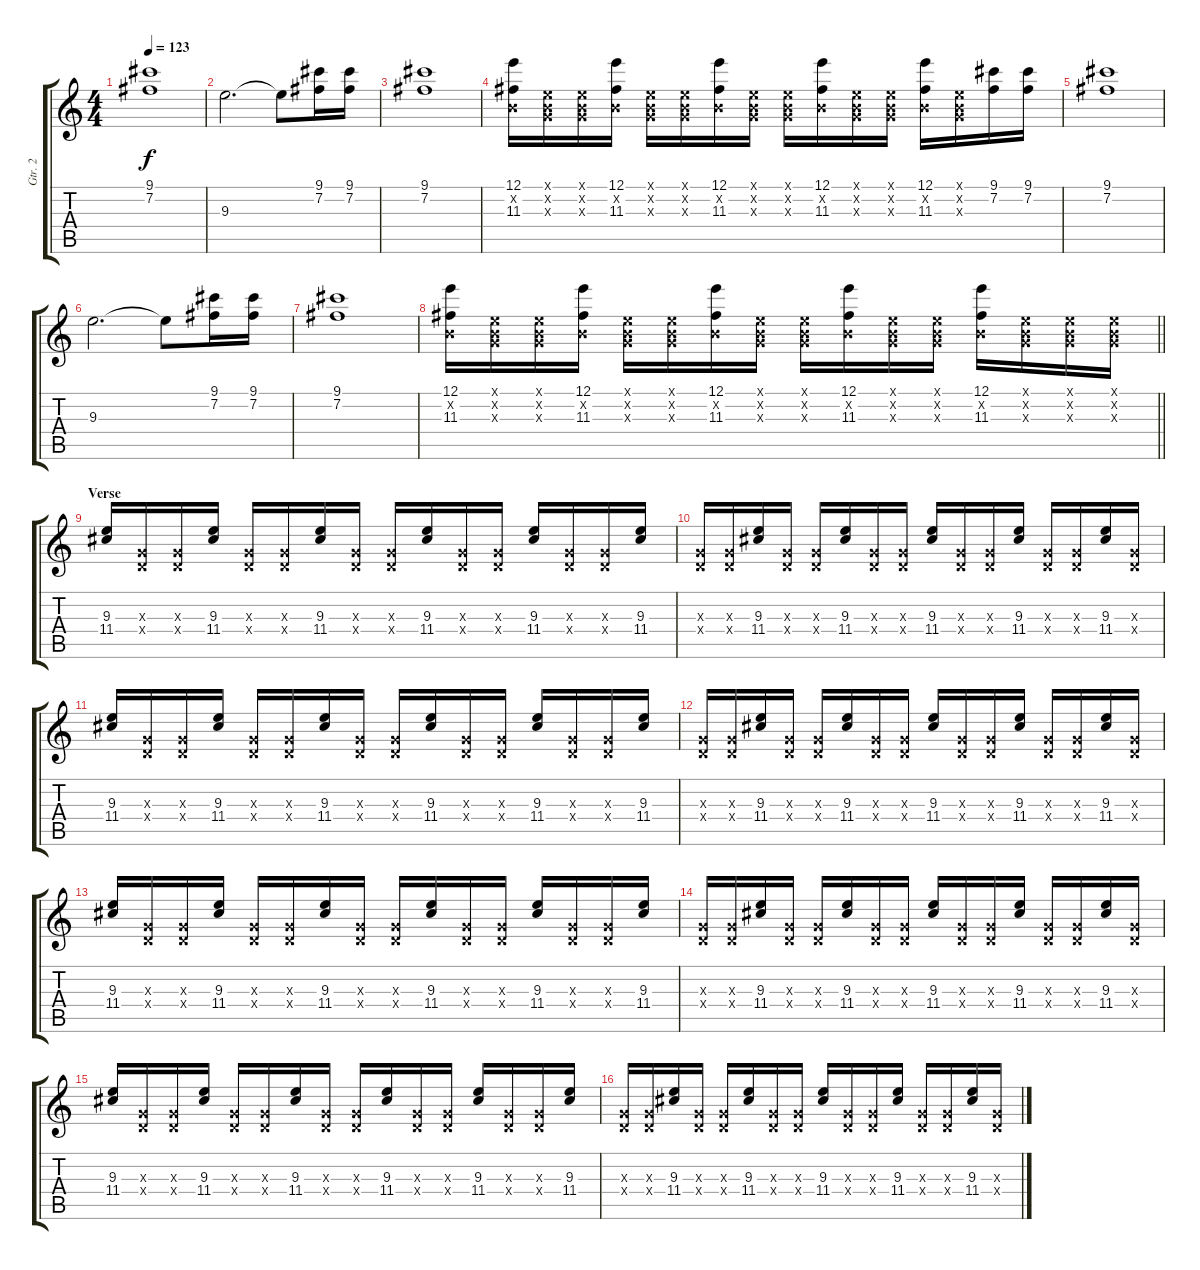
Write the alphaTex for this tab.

\track ("Gtr. 2" "Gtr. 2") {instrument electricguitarclean}
\staff {score tabs}
\tuning (E4 B3 G3 D3 A2 E2) {hide}
\ts (4 4)
\tempo 123
\clef g2
\ks c
(9.1 7.2).1{dy f} |
9.3.2{d} 9.3{t}.8 (9.1 7.2).16 (9.1 7.2).16 |
(9.1 7.2).1 |
(12.1 0.2{x} 11.3).16 (0.1{x} 0.2{x} 0.3{x}).16 (0.1{x} 0.2{x} 0.3{x}).16 (12.1 0.2{x} 11.3).16 (0.1{x} 0.2{x} 0.3{x}).16 (0.1{x} 0.2{x} 0.3{x}).16 (12.1 0.2{x} 11.3).16 (0.1{x} 0.2{x} 0.3{x}).16 (0.1{x} 0.2{x} 0.3{x}).16 (12.1 0.2{x} 11.3).16 (0.1{x} 0.2{x} 0.3{x}).16 (0.1{x} 0.2{x} 0.3{x}).16 (12.1 0.2{x} 11.3).16 (0.1{x} 0.2{x} 0.3{x}).16 (9.1 7.2).16 (9.1 7.2).16 |
(9.1 7.2).1 |
9.3.2{d} 9.3{t}.8 (9.1 7.2).16 (9.1 7.2).16 |
(9.1 7.2).1 |
\barLineRight lightlight
(12.1 0.2{x} 11.3).16 (0.1{x} 0.2{x} 0.3{x}).16 (0.1{x} 0.2{x} 0.3{x}).16 (12.1 0.2{x} 11.3).16 (0.1{x} 0.2{x} 0.3{x}).16 (0.1{x} 0.2{x} 0.3{x}).16 (12.1 0.2{x} 11.3).16 (0.1{x} 0.2{x} 0.3{x}).16 (0.1{x} 0.2{x} 0.3{x}).16 (12.1 0.2{x} 11.3).16 (0.1{x} 0.2{x} 0.3{x}).16 (0.1{x} 0.2{x} 0.3{x}).16 (12.1 0.2{x} 11.3).16 (0.1{x} 0.2{x} 0.3{x}).16 (0.1{x} 0.2{x} 0.3{x}).16 (0.1{x} 0.2{x} 0.3{x}).16 |
\section ("" "Verse")
(9.3 11.4).16 (0.3{x} 0.4{x}).16 (0.3{x} 0.4{x}).16 (9.3 11.4).16 (0.3{x} 0.4{x}).16 (0.3{x} 0.4{x}).16 (9.3 11.4).16 (0.3{x} 0.4{x}).16 (0.3{x} 0.4{x}).16 (9.3 11.4).16 (0.3{x} 0.4{x}).16 (0.3{x} 0.4{x}).16 (9.3 11.4).16 (0.3{x} 0.4{x}).16 (0.3{x} 0.4{x}).16 (9.3 11.4).16 |
(0.3{x} 0.4{x}).16 (0.3{x} 0.4{x}).16 (9.3 11.4).16 (0.3{x} 0.4{x}).16 (0.3{x} 0.4{x}).16 (9.3 11.4).16 (0.3{x} 0.4{x}).16 (0.3{x} 0.4{x}).16 (9.3 11.4).16 (0.3{x} 0.4{x}).16 (0.3{x} 0.4{x}).16 (9.3 11.4).16 (0.3{x} 0.4{x}).16 (0.3{x} 0.4{x}).16 (9.3 11.4).16 (0.3{x} 0.4{x}).16 |
(9.3 11.4).16 (0.3{x} 0.4{x}).16 (0.3{x} 0.4{x}).16 (9.3 11.4).16 (0.3{x} 0.4{x}).16 (0.3{x} 0.4{x}).16 (9.3 11.4).16 (0.3{x} 0.4{x}).16 (0.3{x} 0.4{x}).16 (9.3 11.4).16 (0.3{x} 0.4{x}).16 (0.3{x} 0.4{x}).16 (9.3 11.4).16 (0.3{x} 0.4{x}).16 (0.3{x} 0.4{x}).16 (9.3 11.4).16 |
(0.3{x} 0.4{x}).16 (0.3{x} 0.4{x}).16 (9.3 11.4).16 (0.3{x} 0.4{x}).16 (0.3{x} 0.4{x}).16 (9.3 11.4).16 (0.3{x} 0.4{x}).16 (0.3{x} 0.4{x}).16 (9.3 11.4).16 (0.3{x} 0.4{x}).16 (0.3{x} 0.4{x}).16 (9.3 11.4).16 (0.3{x} 0.4{x}).16 (0.3{x} 0.4{x}).16 (9.3 11.4).16 (0.3{x} 0.4{x}).16 |
(9.3 11.4).16 (0.3{x} 0.4{x}).16 (0.3{x} 0.4{x}).16 (9.3 11.4).16 (0.3{x} 0.4{x}).16 (0.3{x} 0.4{x}).16 (9.3 11.4).16 (0.3{x} 0.4{x}).16 (0.3{x} 0.4{x}).16 (9.3 11.4).16 (0.3{x} 0.4{x}).16 (0.3{x} 0.4{x}).16 (9.3 11.4).16 (0.3{x} 0.4{x}).16 (0.3{x} 0.4{x}).16 (9.3 11.4).16 |
(0.3{x} 0.4{x}).16 (0.3{x} 0.4{x}).16 (9.3 11.4).16 (0.3{x} 0.4{x}).16 (0.3{x} 0.4{x}).16 (9.3 11.4).16 (0.3{x} 0.4{x}).16 (0.3{x} 0.4{x}).16 (9.3 11.4).16 (0.3{x} 0.4{x}).16 (0.3{x} 0.4{x}).16 (9.3 11.4).16 (0.3{x} 0.4{x}).16 (0.3{x} 0.4{x}).16 (9.3 11.4).16 (0.3{x} 0.4{x}).16 |
(9.3 11.4).16 (0.3{x} 0.4{x}).16 (0.3{x} 0.4{x}).16 (9.3 11.4).16 (0.3{x} 0.4{x}).16 (0.3{x} 0.4{x}).16 (9.3 11.4).16 (0.3{x} 0.4{x}).16 (0.3{x} 0.4{x}).16 (9.3 11.4).16 (0.3{x} 0.4{x}).16 (0.3{x} 0.4{x}).16 (9.3 11.4).16 (0.3{x} 0.4{x}).16 (0.3{x} 0.4{x}).16 (9.3 11.4).16 |
(0.3{x} 0.4{x}).16 (0.3{x} 0.4{x}).16 (9.3 11.4).16 (0.3{x} 0.4{x}).16 (0.3{x} 0.4{x}).16 (9.3 11.4).16 (0.3{x} 0.4{x}).16 (0.3{x} 0.4{x}).16 (9.3 11.4).16 (0.3{x} 0.4{x}).16 (0.3{x} 0.4{x}).16 (9.3 11.4).16 (0.3{x} 0.4{x}).16 (0.3{x} 0.4{x}).16 (9.3 11.4).16 (0.3{x} 0.4{x}).16
